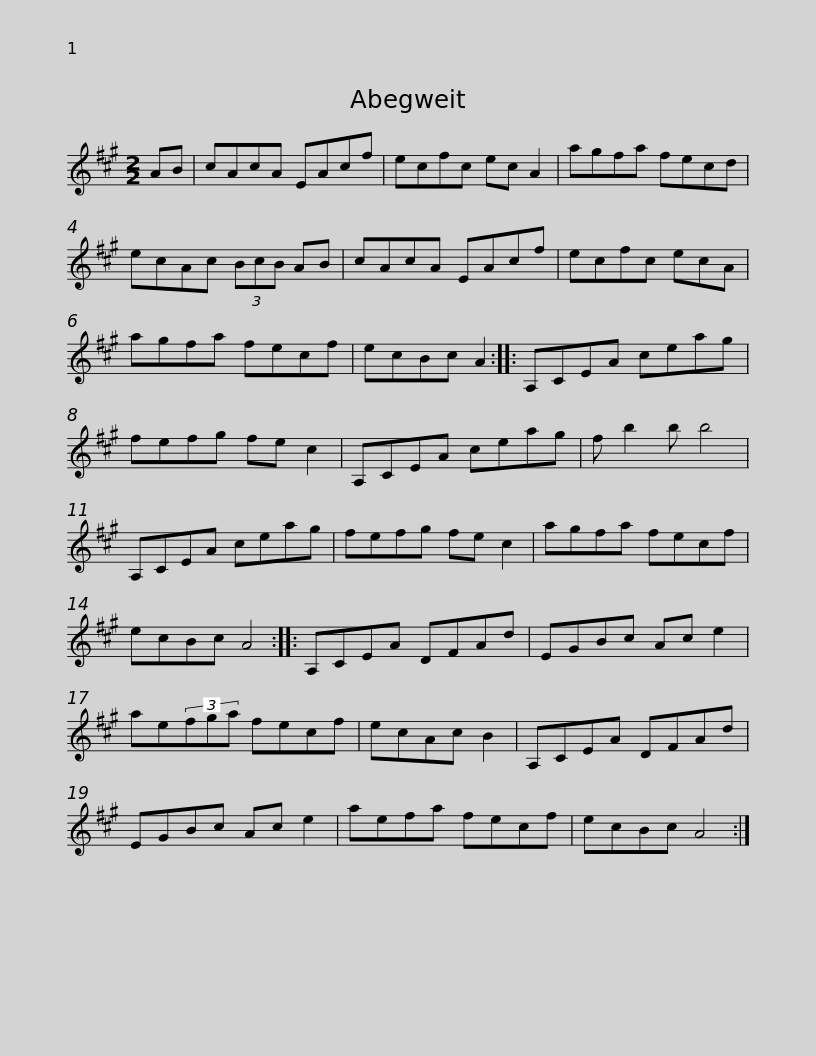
X:1
L:1/8
M:2/2
I:linebreak $
K:A
V:1 treble
V:1
 AB | cAcA EAcf | ecfc ec A2 | agfa fecd | ecAc (3BcB AB | %5
 cAcA EAcf |$ ecfc ecA | agfa fecf | ecBc A2 :: A,CEA ceag | %10
 fefg fe c2 |$ A,CEA ceag | f b2 b b4 | A,CEA ceag | fefg fe c2 | %15
 agfa fecf | ecBc A4 ::$ A,CEA DFAd | EGBc Ac e2 | ae(3fga fecf | %20
 ecAc B2 | A,CEA DFAd |$ EGBc Ac e2 | aefa fecf | ecBc A4 :| %25
